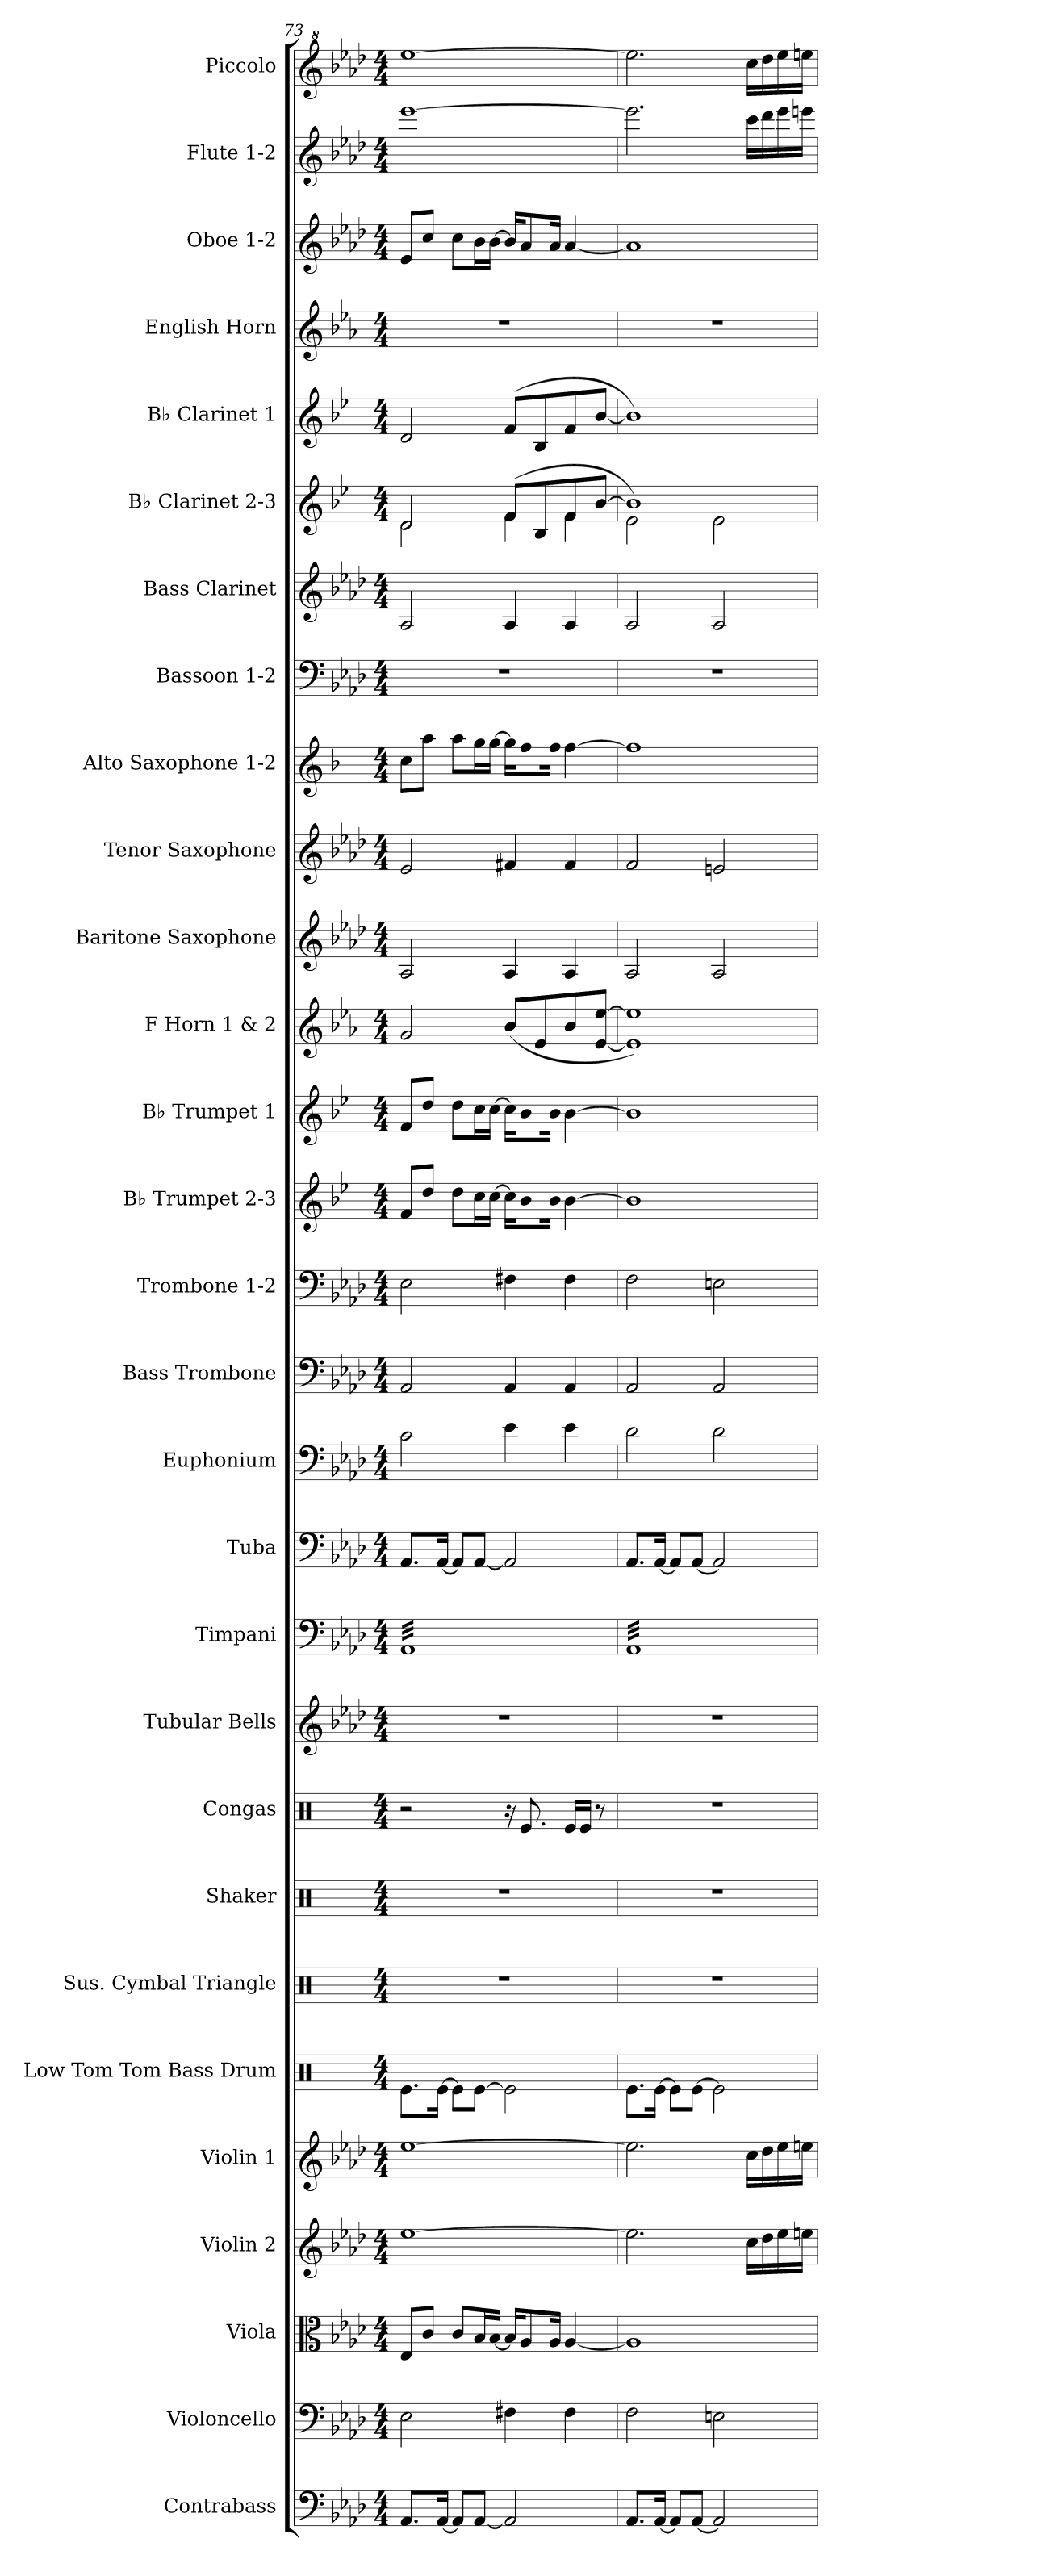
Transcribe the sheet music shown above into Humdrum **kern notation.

**kern	**kern	**kern	**kern	**kern	**kern	**kern	**kern	**kern	**kern	**kern	**kern	**kern	**kern	**kern	**kern	**kern	**kern	**kern	**kern	**kern	**kern	**kern	**kern	**kern	**kern	**kern	**kern	**kern
*part29	*part28	*part27	*part26	*part25	*part24	*part23	*part22	*part21	*part20	*part19	*part18	*part17	*part16	*part15	*part14	*part13	*part12	*part11	*part10	*part9	*part8	*part7	*part6	*part5	*part4	*part3	*part2	*part1
*staff29	*staff28	*staff27	*staff26	*staff25	*staff24	*staff23	*staff22	*staff21	*staff20	*staff19	*staff18	*staff17	*staff16	*staff15	*staff14	*staff13	*staff12	*staff11	*staff10	*staff9	*staff8	*staff7	*staff6	*staff5	*staff4	*staff3	*staff2	*staff1
*I"Contrabass	*I"Violoncello	*I"Viola	*I"Violin 2	*I"Violin 1	*I"Low Tom Tom Bass Drum	*I"Sus. Cymbal Triangle	*I"Shaker	*I"Congas	*I"Tubular Bells	*I"Timpani	*I"Tuba	*I"Euphonium	*I"Bass Trombone	*I"Trombone 1-2	*I"B♭ Trumpet 2-3	*I"B♭ Trumpet 1	*I"F Horn 1 &amp; 2	*I"Baritone Saxophone	*I"Tenor Saxophone	*I"Alto Saxophone 1-2	*I"Bassoon 1-2	*I"Bass Clarinet	*I"B♭ Clarinet 2-3	*I"B♭ Clarinet 1	*I"English Horn	*I"Oboe 1-2	*I"Flute 1-2	*I"Piccolo
*I'Cb.	*I'Vc.	*I'Vla.	*I'Vln. 2	*I'Vln. 1	*I'B. Dr.	*I'Cym.	*I'Shk	*I'Co.	*I'Tu. Be.	*I'Timp.	*I'Tba.	*I'Euph.	*I'B. Tbn.	*I'Tbn. 1-2	*I'B♭ Tpt. 2-3	*I'B♭ Tpt. 1	*I'F Hn. 1 3	*I'Bar. Sax.	*I'T. Sax.	*I'A. Sax. 1-2	*I'Bsn. 1-2	*I'B. Cl.	*I'B♭ Cl. 2-3	*I'B♭ Cl. 1	*I'E. Hn.	*I'Ob. 1-2	*I'Fl. 1-2	*I'Picc.
!!LO:PB:g=z
*clefF4	*clefF4	*clefC3	*clefG2	*clefG2	*clefX	*clefX	*clefX	*clefX	*clefG2	*clefF4	*clefF4	*clefF4	*clefF4	*clefF4	*clefG2	*clefG2	*clefG2	*clefG2	*clefG2	*clefG2	*clefF4	*clefG2	*clefG2	*clefG2	*clefG2	*clefG2	*clefG2	*clefG^2
*ITrd7c12	*	*	*	*	*	*	*	*	*	*	*	*	*	*	*ITrd1c2	*ITrd1c2	*ITrd4c7	*ITrd12c21	*ITrd8c14	*ITrd5c9	*	*ITrd8c14	*ITrd1c2	*ITrd1c2	*ITrd4c7	*	*	*ITrd-7c-12
*k[b-e-a-d-]	*k[b-e-a-d-]	*k[b-e-a-d-]	*k[b-e-a-d-]	*k[b-e-a-d-]	*k[]	*k[]	*k[]	*k[]	*k[b-e-a-d-]	*k[b-e-a-d-]	*k[b-e-a-d-]	*k[b-e-a-d-]	*k[b-e-a-d-]	*k[b-e-a-d-]	*k[b-e-a-d-]	*k[b-e-a-d-]	*k[b-e-a-d-]	*k[b-e-a-d-]	*k[b-e-a-d-]	*k[b-e-a-d-]	*k[b-e-a-d-]	*k[b-e-a-d-]	*k[b-e-a-d-]	*k[b-e-a-d-]	*k[b-e-a-d-]	*k[b-e-a-d-]	*k[b-e-a-d-]	*k[b-e-a-d-]
*M4/4	*M4/4	*M4/4	*M4/4	*M4/4	*M4/4	*M4/4	*M4/4	*M4/4	*M4/4	*M4/4	*M4/4	*M4/4	*M4/4	*M4/4	*M4/4	*M4/4	*M4/4	*M4/4	*M4/4	*M4/4	*M4/4	*M4/4	*M4/4	*M4/4	*M4/4	*M4/4	*M4/4	*M4/4
=73	=73	=73	=73	=73	=73	=73	=73	=73	=73	=73	=73	=73	=73	=73	=73	=73	=73	=73	=73	=73	=73	=73	=73	=73	=73	=73	=73	=73
*	*	*	*	*	*	*	*	*	*	*	*	*	*	*	*	*	*	*	*	*	*	*	*^	*	*	*	*	*
*	*	*	*	*	*	*	*	*	*	*tremolo	*	*	*	*	*	*	*	*	*	*	*	*	*	*	*	*	*	*	*
8.AAA-/L	2E-\	8E-/L	[1ee-	[1ee-	8.Re\L	1r	1r	2r	1r	32AA-LLL	8.AA-/L	2c\	2AA-/	2E-\	8e-/L	8e-/L	2c/	2AA-/	2E-/	8e-\L	1r	2AA-/	2c/	2c\	2c/	1r	8e-/L	[1eee-	[1eeee-
.	.	.	.	.	.	.	.	.	.	32AA-	.	.	.	.	.	.	.	.	.	.	.	.	.	.	.	.	.	.	.
.	.	.	.	.	.	.	.	.	.	32AA-	.	.	.	.	.	.	.	.	.	.	.	.	.	.	.	.	.	.	.
.	.	.	.	.	.	.	.	.	.	32AA-	.	.	.	.	.	.	.	.	.	.	.	.	.	.	.	.	.	.	.
.	.	8c/J	.	.	.	.	.	.	.	32AA-	.	.	.	.	8cc/J	8cc/J	.	.	.	8cc\J	.	.	.	.	.	.	8cc/J	.	.
.	.	.	.	.	.	.	.	.	.	32AA-	.	.	.	.	.	.	.	.	.	.	.	.	.	.	.	.	.	.	.
[16AAA-/Jk	.	.	.	.	[16Re\Jk	.	.	.	.	32AA-	[16AA-/Jk	.	.	.	.	.	.	.	.	.	.	.	.	.	.	.	.	.	.
.	.	.	.	.	.	.	.	.	.	32AA-	.	.	.	.	.	.	.	.	.	.	.	.	.	.	.	.	.	.	.
8AAA-/L]	.	8c/L	.	.	8Re\L]	.	.	.	.	32AA-	8AA-/L]	.	.	.	8cc\L	8cc\L	.	.	.	8cc\L	.	.	.	.	.	.	8cc\L	.	.
.	.	.	.	.	.	.	.	.	.	32AA-	.	.	.	.	.	.	.	.	.	.	.	.	.	.	.	.	.	.	.
.	.	.	.	.	.	.	.	.	.	32AA-	.	.	.	.	.	.	.	.	.	.	.	.	.	.	.	.	.	.	.
.	.	.	.	.	.	.	.	.	.	32AA-	.	.	.	.	.	.	.	.	.	.	.	.	.	.	.	.	.	.	.
[8AAA-/J	.	16B-/L	.	.	[8Re\J	.	.	.	.	32AA-	[8AA-/J	.	.	.	16b-\L	16b-\L	.	.	.	16b-\L	.	.	.	.	.	.	16b-\L	.	.
.	.	.	.	.	.	.	.	.	.	32AA-	.	.	.	.	.	.	.	.	.	.	.	.	.	.	.	.	.	.	.
.	.	[16B-/JJ	.	.	.	.	.	.	.	32AA-	.	.	.	.	[16b-\JJ	[16b-\JJ	.	.	.	[16b-\JJ	.	.	.	.	.	.	[16b-\JJ	.	.
.	.	.	.	.	.	.	.	.	.	32AA-	.	.	.	.	.	.	.	.	.	.	.	.	.	.	.	.	.	.	.
2AAA-/]	4F#X\	16B-/KL]	.	.	2Re\]	.	.	16r	.	32AA-	2AA-/]	4e-\	4AA-/	4F#X\	16b-\KL]	16b-\KL]	(8e-/L	4AA-/	4F#X/	16b-\KL]	.	4AA-/	(>8e-/L	4e-\	(>8e-/L	.	16b-/KL]	.	.
.	.	.	.	.	.	.	.	.	.	32AA-	.	.	.	.	.	.	.	.	.	.	.	.	.	.	.	.	.	.	.
.	.	8A-/	.	.	.	.	.	8.Re/	.	32AA-	.	.	.	.	8a-\	8a-\	.	.	.	8a-\	.	.	.	.	.	.	8a-/	.	.
.	.	.	.	.	.	.	.	.	.	32AA-	.	.	.	.	.	.	.	.	.	.	.	.	.	.	.	.	.	.	.
.	.	.	.	.	.	.	.	.	.	32AA-	.	.	.	.	.	.	8A-/	.	.	.	.	.	8A-/	.	8A-/	.	.	.	.
.	.	.	.	.	.	.	.	.	.	32AA-	.	.	.	.	.	.	.	.	.	.	.	.	.	.	.	.	.	.	.
.	.	16A-/Jk	.	.	.	.	.	.	.	32AA-	.	.	.	.	16a-\Jk	16a-\Jk	.	.	.	16a-\Jk	.	.	.	.	.	.	16a-/Jk	.	.
.	.	.	.	.	.	.	.	.	.	32AA-	.	.	.	.	.	.	.	.	.	.	.	.	.	.	.	.	.	.	.
.	4F#\	[4A-/	.	.	.	.	.	16Re/LL	.	32AA-	.	4e-\	4AA-/	4F#\	[4a-\	[4a-\	8e-/	4AA-/	4F#/	[4a-\	.	4AA-/	8e-/	4e-\	8e-/	.	[4a-/	.	.
.	.	.	.	.	.	.	.	.	.	32AA-	.	.	.	.	.	.	.	.	.	.	.	.	.	.	.	.	.	.	.
.	.	.	.	.	.	.	.	16Re/JJ	.	32AA-	.	.	.	.	.	.	.	.	.	.	.	.	.	.	.	.	.	.	.
.	.	.	.	.	.	.	.	.	.	32AA-	.	.	.	.	.	.	.	.	.	.	.	.	.	.	.	.	.	.	.
.	.	.	.	.	.	.	.	8r	.	32AA-	.	.	.	.	.	.	[8A-/ [8a-/J	.	.	.	.	.	[8a-/J	.	[8a-/J	.	.	.	.
.	.	.	.	.	.	.	.	.	.	32AA-	.	.	.	.	.	.	.	.	.	.	.	.	.	.	.	.	.	.	.
.	.	.	.	.	.	.	.	.	.	32AA-	.	.	.	.	.	.	.	.	.	.	.	.	.	.	.	.	.	.	.
.	.	.	.	.	.	.	.	.	.	32AA-JJJ	.	.	.	.	.	.	.	.	.	.	.	.	.	.	.	.	.	.	.
=74	=74	=74	=74	=74	=74	=74	=74	=74	=74	=74	=74	=74	=74	=74	=74	=74	=74	=74	=74	=74	=74	=74	=74	=74	=74	=74	=74	=74	=74
8.AAA-/L	2F\	1A-]	2.ee-\]	2.ee-\]	8.Re\L	1r	1r	1r	1r	32AA-LLL	8.AA-/L	2d-\	2AA-/	2F\	1a-]	1a-]	1A-] 1a-])	2AA-/	2F/	1a-]	1r	2AA-/	1a-])	2d-\	1a-])	1r	1a-]	2.eee-\]	2.eeee-\]
.	.	.	.	.	.	.	.	.	.	32AA-	.	.	.	.	.	.	.	.	.	.	.	.	.	.	.	.	.	.	.
.	.	.	.	.	.	.	.	.	.	32AA-	.	.	.	.	.	.	.	.	.	.	.	.	.	.	.	.	.	.	.
.	.	.	.	.	.	.	.	.	.	32AA-	.	.	.	.	.	.	.	.	.	.	.	.	.	.	.	.	.	.	.
.	.	.	.	.	.	.	.	.	.	32AA-	.	.	.	.	.	.	.	.	.	.	.	.	.	.	.	.	.	.	.
.	.	.	.	.	.	.	.	.	.	32AA-	.	.	.	.	.	.	.	.	.	.	.	.	.	.	.	.	.	.	.
[16AAA-/Jk	.	.	.	.	[16Re\Jk	.	.	.	.	32AA-	[16AA-/Jk	.	.	.	.	.	.	.	.	.	.	.	.	.	.	.	.	.	.
.	.	.	.	.	.	.	.	.	.	32AA-	.	.	.	.	.	.	.	.	.	.	.	.	.	.	.	.	.	.	.
8AAA-/L]	.	.	.	.	8Re\L]	.	.	.	.	32AA-	8AA-/L]	.	.	.	.	.	.	.	.	.	.	.	.	.	.	.	.	.	.
.	.	.	.	.	.	.	.	.	.	32AA-	.	.	.	.	.	.	.	.	.	.	.	.	.	.	.	.	.	.	.
.	.	.	.	.	.	.	.	.	.	32AA-	.	.	.	.	.	.	.	.	.	.	.	.	.	.	.	.	.	.	.
.	.	.	.	.	.	.	.	.	.	32AA-	.	.	.	.	.	.	.	.	.	.	.	.	.	.	.	.	.	.	.
[8AAA-/J	.	.	.	.	[8Re\J	.	.	.	.	32AA-	[8AA-/J	.	.	.	.	.	.	.	.	.	.	.	.	.	.	.	.	.	.
.	.	.	.	.	.	.	.	.	.	32AA-	.	.	.	.	.	.	.	.	.	.	.	.	.	.	.	.	.	.	.
.	.	.	.	.	.	.	.	.	.	32AA-	.	.	.	.	.	.	.	.	.	.	.	.	.	.	.	.	.	.	.
.	.	.	.	.	.	.	.	.	.	32AA-	.	.	.	.	.	.	.	.	.	.	.	.	.	.	.	.	.	.	.
2AAA-/]	2En\	.	.	.	2Re\]	.	.	.	.	32AA-	2AA-/]	2d-\	2AA-/	2En\	.	.	.	2AA-/	2En/	.	.	2AA-/	.	2d-\	.	.	.	.	.
.	.	.	.	.	.	.	.	.	.	32AA-	.	.	.	.	.	.	.	.	.	.	.	.	.	.	.	.	.	.	.
.	.	.	.	.	.	.	.	.	.	32AA-	.	.	.	.	.	.	.	.	.	.	.	.	.	.	.	.	.	.	.
.	.	.	.	.	.	.	.	.	.	32AA-	.	.	.	.	.	.	.	.	.	.	.	.	.	.	.	.	.	.	.
.	.	.	.	.	.	.	.	.	.	32AA-	.	.	.	.	.	.	.	.	.	.	.	.	.	.	.	.	.	.	.
.	.	.	.	.	.	.	.	.	.	32AA-	.	.	.	.	.	.	.	.	.	.	.	.	.	.	.	.	.	.	.
.	.	.	.	.	.	.	.	.	.	32AA-	.	.	.	.	.	.	.	.	.	.	.	.	.	.	.	.	.	.	.
.	.	.	.	.	.	.	.	.	.	32AA-	.	.	.	.	.	.	.	.	.	.	.	.	.	.	.	.	.	.	.
.	.	.	16cc\LL	16cc\LL	.	.	.	.	.	32AA-	.	.	.	.	.	.	.	.	.	.	.	.	.	.	.	.	.	16ccc\LL	16cccc\LL
.	.	.	.	.	.	.	.	.	.	32AA-	.	.	.	.	.	.	.	.	.	.	.	.	.	.	.	.	.	.	.
.	.	.	16dd-\	16dd-\	.	.	.	.	.	32AA-	.	.	.	.	.	.	.	.	.	.	.	.	.	.	.	.	.	16ddd-\	16dddd-\
.	.	.	.	.	.	.	.	.	.	32AA-	.	.	.	.	.	.	.	.	.	.	.	.	.	.	.	.	.	.	.
.	.	.	16ee-\	16ee-\	.	.	.	.	.	32AA-	.	.	.	.	.	.	.	.	.	.	.	.	.	.	.	.	.	16eee-\	16eeee-\
.	.	.	.	.	.	.	.	.	.	32AA-	.	.	.	.	.	.	.	.	.	.	.	.	.	.	.	.	.	.	.
.	.	.	16een\JJ	16een\JJ	.	.	.	.	.	32AA-	.	.	.	.	.	.	.	.	.	.	.	.	.	.	.	.	.	16eeen\JJ	16eeeen\JJ
.	.	.	.	.	.	.	.	.	.	32AA-JJJ	.	.	.	.	.	.	.	.	.	.	.	.	.	.	.	.	.	.	.
*	*	*	*	*	*	*	*	*	*	*Xtremolo	*	*	*	*	*	*	*	*	*	*	*	*	*	*	*	*	*	*	*
*	*	*	*	*	*	*	*	*	*	*	*	*	*	*	*	*	*	*	*	*	*	*	*v	*v	*	*	*	*	*
=	=	=	=	=	=	=	=	=	=	=	=	=	=	=	=	=	=	=	=	=	=	=	=	=	=	=	=	=
*-	*-	*-	*-	*-	*-	*-	*-	*-	*-	*-	*-	*-	*-	*-	*-	*-	*-	*-	*-	*-	*-	*-	*-	*-	*-	*-	*-	*-
